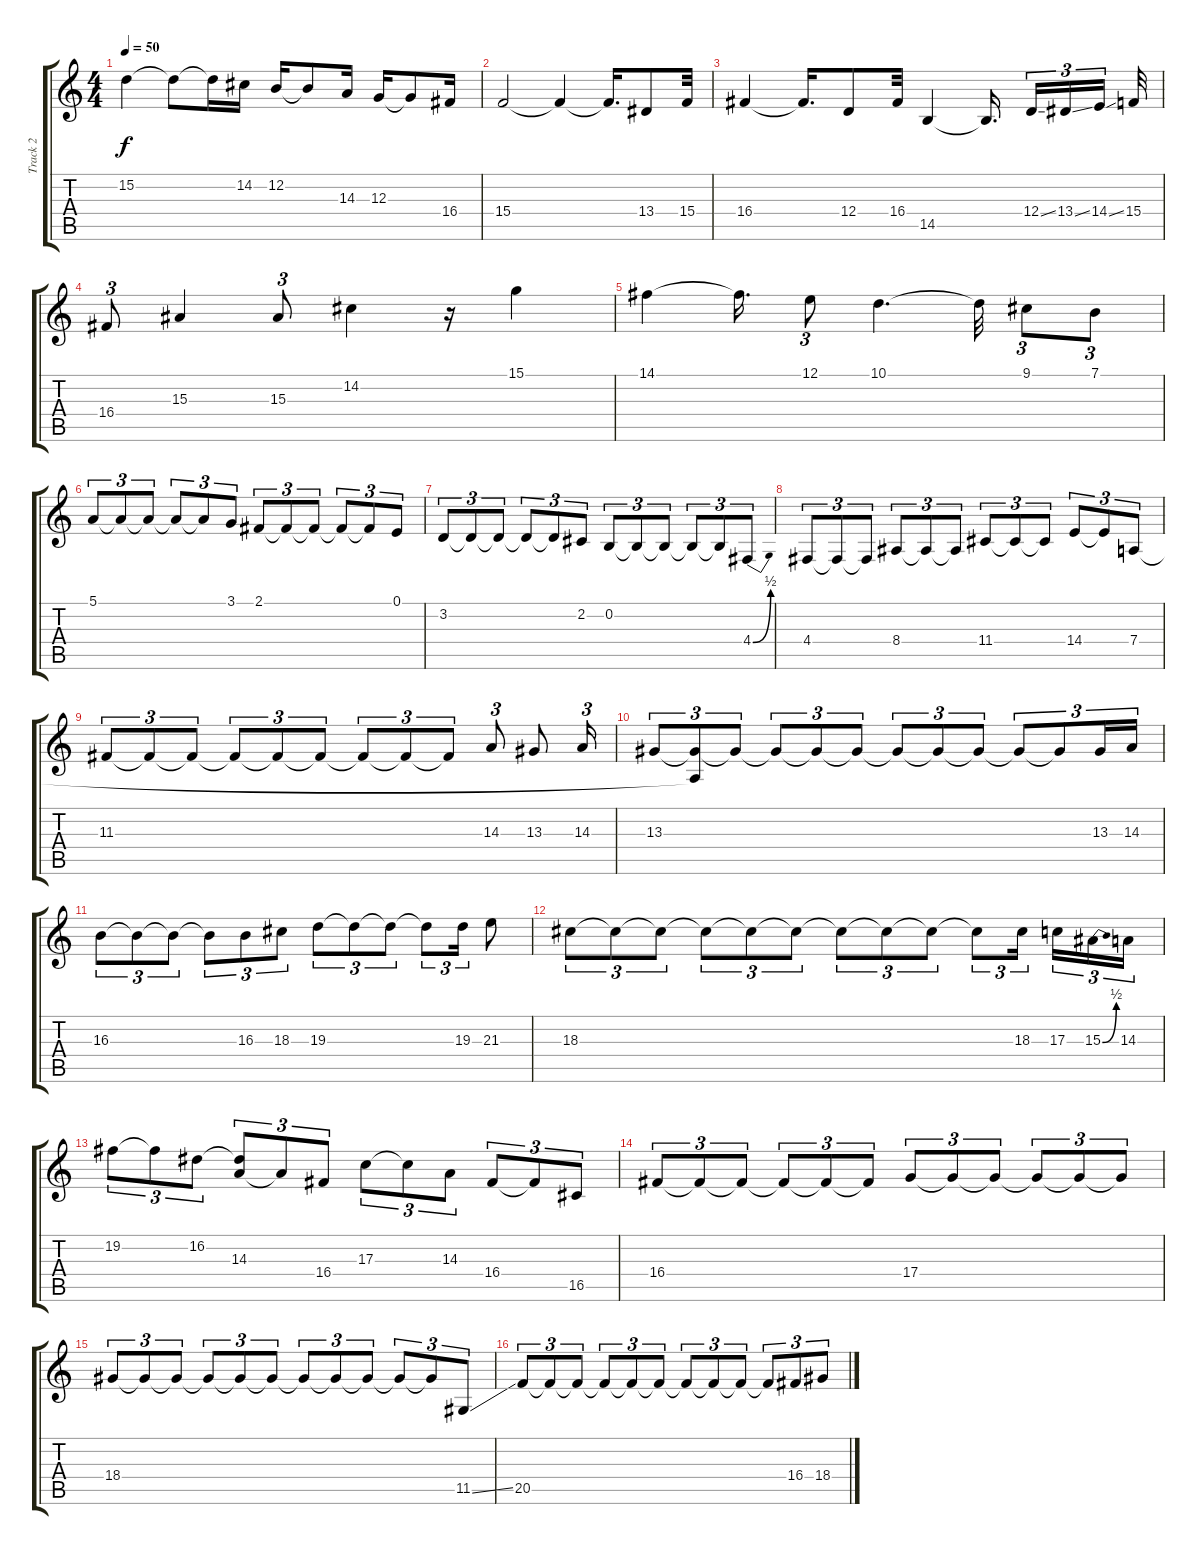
\track ("Track 2" "Track 2") {instrument voiceoohs}
\staff {score tabs}
\tuning (E4 B3 G3 D3 A2 E2) {hide}
\ts (4 4)
\tempo 50
\clef g2
\ks c
15.2.4{dy f} 15.2{t}.8 15.2{t}.16 14.2.16 12.2.16 12.2{t}.8 14.3.16 12.3.16 12.3{t}.8 16.4.16 |
15.4.2 15.4{t}.4 15.4{t}.16{d} 13.4.8 15.4.32 |
16.4.4 16.4{t}.16{d} 12.4.8 16.4.32 14.5.4 14.5{t}.16{d beam splitsecondary} 12.4{ss}.16{tu (3 2)} 13.4{ss}.16{tu (3 2)} 14.4{ss}.16{tu (3 2) beam splitsecondary} 15.4.32 |
16.4.8{tu (3 2)} 15.3.4 15.3.8{tu (3 2)} 14.2.4 r.16 15.1.4 |
14.1.4 14.1{t}.16{d} 12.1.8{tu (3 2)} 10.1.4{d} 10.1{t}.32 9.1.8{tu (3 2)} 7.1.8{tu (3 2)} |
5.1.8{tu (3 2)} 5.1{t}.8{tu (3 2)} 5.1{t}.8{tu (3 2)} 5.1{t}.8{tu (3 2)} 5.1{t}.8{tu (3 2)} 3.1.8{tu (3 2)} 2.1.8{tu (3 2)} 2.1{t}.8{tu (3 2)} 2.1{t}.8{tu (3 2)} 2.1{t}.8{tu (3 2)} 2.1{t}.8{tu (3 2)} 0.1.8{tu (3 2)} |
3.2.8{tu (3 2)} 3.2{t}.8{tu (3 2)} 3.2{t}.8{tu (3 2)} 3.2{t}.8{tu (3 2)} 3.2{t}.8{tu (3 2)} 2.2.8{tu (3 2)} 0.2.8{tu (3 2)} 0.2{t}.8{tu (3 2)} 0.2{t}.8{tu (3 2)} 0.2{t}.8{tu (3 2)} 0.2{t}.8{tu (3 2)} 4.4{be (bend 0 0 60 2)}.8{tu (3 2)} |
4.4.8{tu (3 2)} 4.4{t}.8{tu (3 2)} 4.4{t}.8{tu (3 2)} 8.4.8{tu (3 2)} 8.4{t}.8{tu (3 2)} 8.4{t}.8{tu (3 2)} 11.4.8{tu (3 2)} 11.4{t}.8{tu (3 2)} 11.4{t}.8{tu (3 2)} 14.4.8{tu (3 2)} 14.4{t}.8{tu (3 2)} 7.4.8{tu (3 2)} |
11.3.8{tu (3 2)} 11.3{t}.8{tu (3 2)} 11.3{t}.8{tu (3 2)} 11.3{t}.8{tu (3 2)} 11.3{t}.8{tu (3 2)} 11.3{t}.8{tu (3 2)} 11.3{t}.8{tu (3 2)} 11.3{t}.8{tu (3 2)} 11.3{t}.8{tu (3 2)} 14.3.8{tu (3 2)} 13.3.8 14.3.16{tu (3 2)} |
13.3.8{tu (3 2)} (13.3{t} 7.4{t}).8{tu (3 2)} 13.3{t}.8{tu (3 2)} 13.3{t}.8{tu (3 2)} 13.3{t}.8{tu (3 2)} 13.3{t}.8{tu (3 2)} 13.3{t}.8{tu (3 2)} 13.3{t}.8{tu (3 2)} 13.3{t}.8{tu (3 2)} 13.3{t}.8{tu (3 2)} 13.3{t}.8{tu (3 2)} 13.3.16{tu (3 2)} 14.3.16{tu (3 2)} |
16.3.8{tu (3 2)} 16.3{t}.8{tu (3 2)} 16.3{t}.8{tu (3 2)} 16.3{t}.8{tu (3 2)} 16.3.8{tu (3 2)} 18.3.8{tu (3 2)} 19.3.8{tu (3 2)} 19.3{t}.8{tu (3 2)} 19.3{t}.8{tu (3 2)} 19.3{t}.8{tu (3 2)} 19.3.16{tu (3 2)} 21.3.8 |
18.3.8{tu (3 2)} 18.3{t}.8{tu (3 2)} 18.3{t}.8{tu (3 2)} 18.3{t}.8{tu (3 2)} 18.3{t}.8{tu (3 2)} 18.3{t}.8{tu (3 2)} 18.3{t}.8{tu (3 2)} 18.3{t}.8{tu (3 2)} 18.3{t}.8{tu (3 2)} 18.3{t}.8{tu (3 2)} 18.3.16{tu (3 2) beam splitsecondary} 17.3.16{tu (3 2)} 15.3{be (bend 0 0 60 2)}.16{tu (3 2)} 14.3.16{tu (3 2)} |
19.2.8{tu (3 2)} 19.2{t}.8{tu (3 2)} 16.2.8{tu (3 2)} (16.2{t} 14.3).8{tu (3 2)} 14.3{t}.8{tu (3 2)} 16.4.8{tu (3 2)} 17.3.8{tu (3 2)} 17.3{t}.8{tu (3 2)} 14.3.8{tu (3 2)} 16.4.8{tu (3 2)} 16.4{t}.8{tu (3 2)} 16.5.8{tu (3 2)} |
16.4.8{tu (3 2)} 16.4{t}.8{tu (3 2)} 16.4{t}.8{tu (3 2)} 16.4{t}.8{tu (3 2)} 16.4{t}.8{tu (3 2)} 16.4{t}.8{tu (3 2)} 17.4.8{tu (3 2)} 17.4{t}.8{tu (3 2)} 17.4{t}.8{tu (3 2)} 17.4{t}.8{tu (3 2)} 17.4{t}.8{tu (3 2)} 17.4{t}.8{tu (3 2)} |
18.4.8{tu (3 2)} 18.4{t}.8{tu (3 2)} 18.4{t}.8{tu (3 2)} 18.4{t}.8{tu (3 2)} 18.4{t}.8{tu (3 2)} 18.4{t}.8{tu (3 2)} 18.4{t}.8{tu (3 2)} 18.4{t}.8{tu (3 2)} 18.4{t}.8{tu (3 2)} 18.4{t}.8{tu (3 2)} 18.4{t}.8{tu (3 2)} 11.5{ss}.8{tu (3 2)} |
20.5.8{tu (3 2)} 20.5{t}.8{tu (3 2)} 20.5{t}.8{tu (3 2)} 20.5{t}.8{tu (3 2)} 20.5{t}.8{tu (3 2)} 20.5{t}.8{tu (3 2)} 20.5{t}.8{tu (3 2)} 20.5{t}.8{tu (3 2)} 20.5{t}.8{tu (3 2)} 20.5{t}.8{tu (3 2)} 16.4.8{tu (3 2)} 18.4.8{tu (3 2)}
